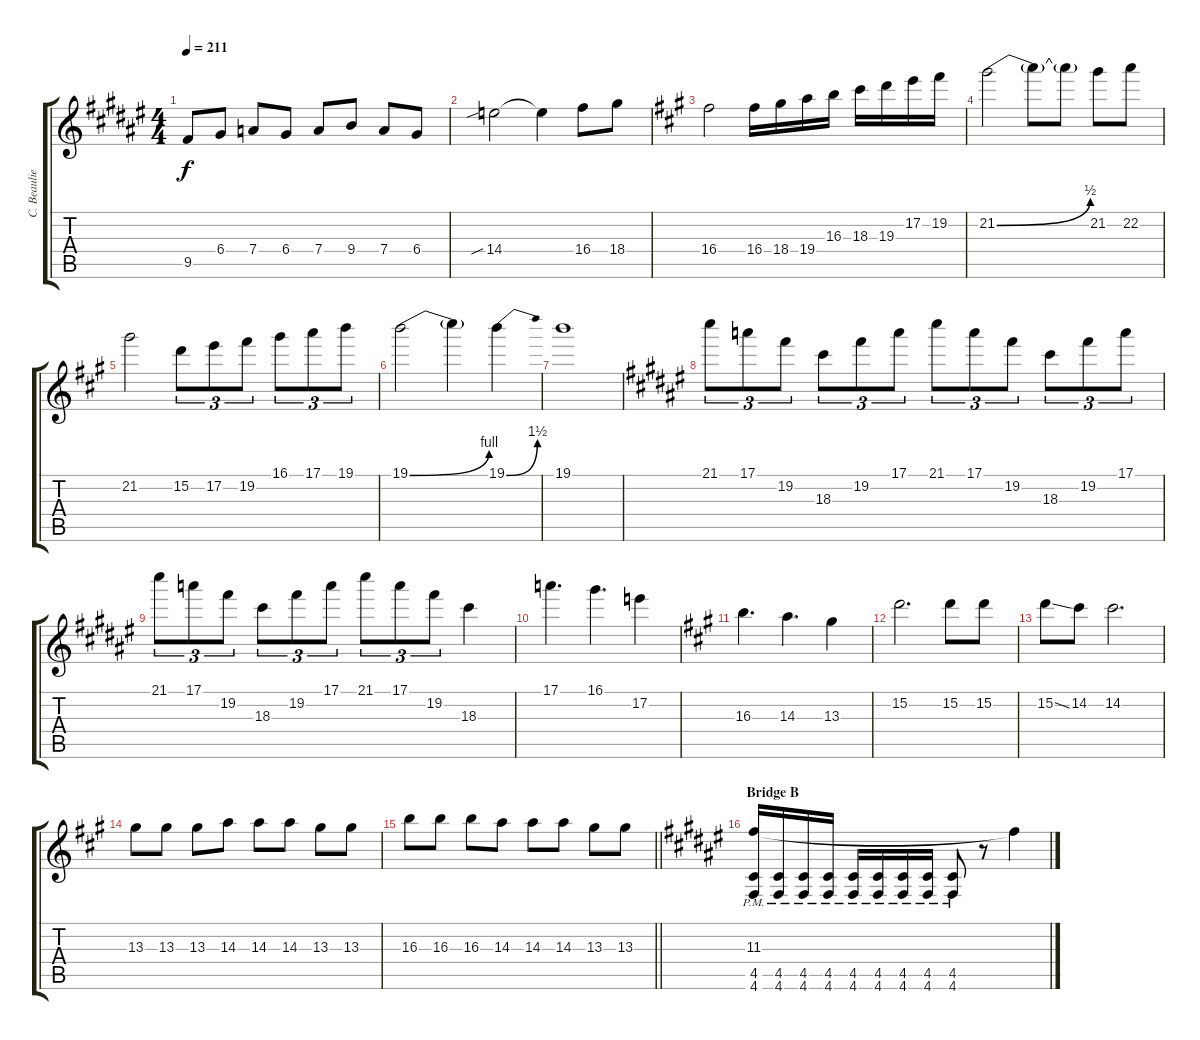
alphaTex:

\track ("C. Beaulieu" "C. Beaulie") {instrument overdrivenguitar}
\staff {score tabs}
\tuning (E4 B3 G3 D3 A2 D2) {hide}
\ts (4 4)
\tempo 211
\clef g2
\ks d#minor
9.5.8{dy f} 6.4.8 7.4.8 6.4.8 7.4.8 9.4.8 7.4.8 6.4.8 |
14.4{sib}.2 14.4{t}.4 16.4.8 18.4.8 |
\ks f#minor
16.4.2 16.4.16 18.4.16 19.4.16 16.3.16 18.3.16 19.3.16 17.2.16 19.2.16 |
21.2{be (bend 0 0 60 2)}.2 21.2{t}.8 21.2{t}.8 21.2.8 22.2.8 |
21.2.2 15.2.8{tu (3 2)} 17.2.8{tu (3 2)} 19.2.8{tu (3 2)} 16.1.8{tu (3 2)} 17.1.8{tu (3 2)} 19.1.8{tu (3 2)} |
19.1{be (bend 0 0 60 4)}.2 19.1{t}.4 19.1{be (bend 0 0 60 6)}.4 |
19.1.1 |
\ks d#minor
21.1.8{tu (3 2)} 17.1.8{tu (3 2)} 19.2.8{tu (3 2)} 18.3.8{tu (3 2)} 19.2.8{tu (3 2)} 17.1.8{tu (3 2)} 21.1.8{tu (3 2)} 17.1.8{tu (3 2)} 19.2.8{tu (3 2)} 18.3.8{tu (3 2)} 19.2.8{tu (3 2)} 17.1.8{tu (3 2)} |
21.1.8{tu (3 2)} 17.1.8{tu (3 2)} 19.2.8{tu (3 2)} 18.3.8{tu (3 2)} 19.2.8{tu (3 2)} 17.1.8{tu (3 2)} 21.1.8{tu (3 2)} 17.1.8{tu (3 2)} 19.2.8{tu (3 2)} 18.3.4 |
17.1.4{d} 16.1.4{d} 17.2.4 |
\ks f#minor
16.3.4{d} 14.3.4{d} 13.3.4 |
15.2.2{d} 15.2.8 15.2.8 |
15.2{ss}.8 14.2.8 14.2.2{d} |
13.3.8 13.3.8 13.3.8 14.3.8 14.3.8 14.3.8 13.3.8 13.3.8 |
\barLineRight lightlight
16.3.8 16.3.8 16.3.8 14.3.8 14.3.8 14.3.8 13.3.8 13.3.8 |
\section ("" "Bridge B")
\ks d#minor
(11.3 4.5{pm} 4.6{pm}).16{volume 13 balance 15 instrument distortionguitar} (4.5{pm} 4.6{pm}).16 (4.5{pm} 4.6{pm}).16 (4.5{pm} 4.6{pm}).16 (4.5{pm} 4.6{pm}).16 (4.5{pm} 4.6{pm}).16 (4.5{pm} 4.6{pm}).16 (4.5{pm} 4.6{pm}).16 (4.5{pm} 4.6{pm}).8 r.8 11.3{t}.4
